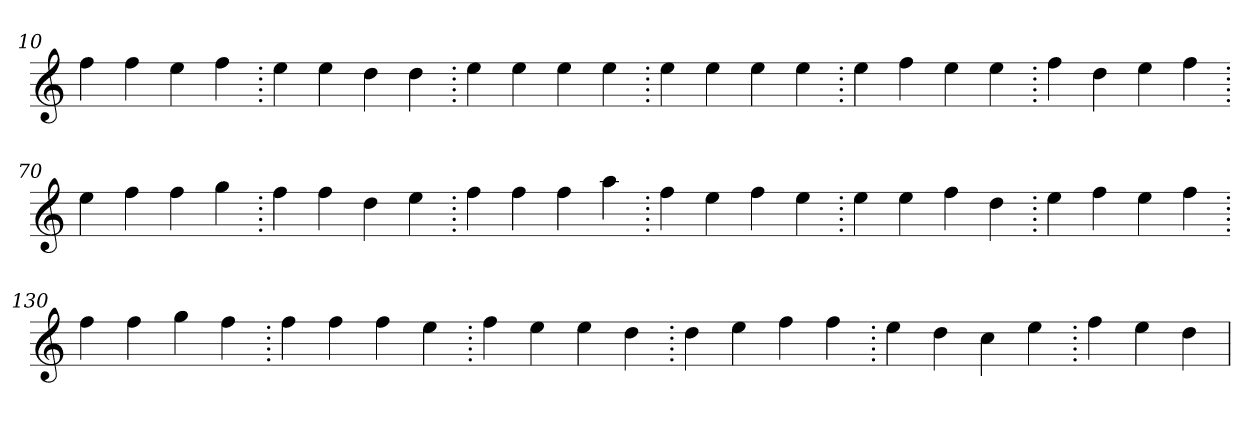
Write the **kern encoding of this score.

**kern
*part1
*staff1
*clefG2
=10.
4ff
4ff
4ee
4ff
=20.
4ee
4ee
4dd
4dd
=30.
4ee
4ee
4ee
4ee
=40.
4ee
4ee
4ee
4ee
=50.
4ee
4ff
4ee
4ee
=60.
4ff
4dd
4ee
4ff
=70.
4ee
4ff
4ff
4gg
=80.
4ff
4ff
4dd
4ee
=90.
4ff
4ff
4ff
4aa
=100.
4ff
4ee
4ff
4ee
=110.
4ee
4ee
4ff
4dd
=120.
4ee
4ff
4ee
4ff
=130.
4ff
4ff
4gg
4ff
=140.
4ff
4ff
4ff
4ee
=150.
4ff
4ee
4ee
4dd
=160.
4dd
4ee
4ff
4ff
=170.
4ee
4dd
4cc
4ee
=180.
4ff
4ee
4dd
=
*-
